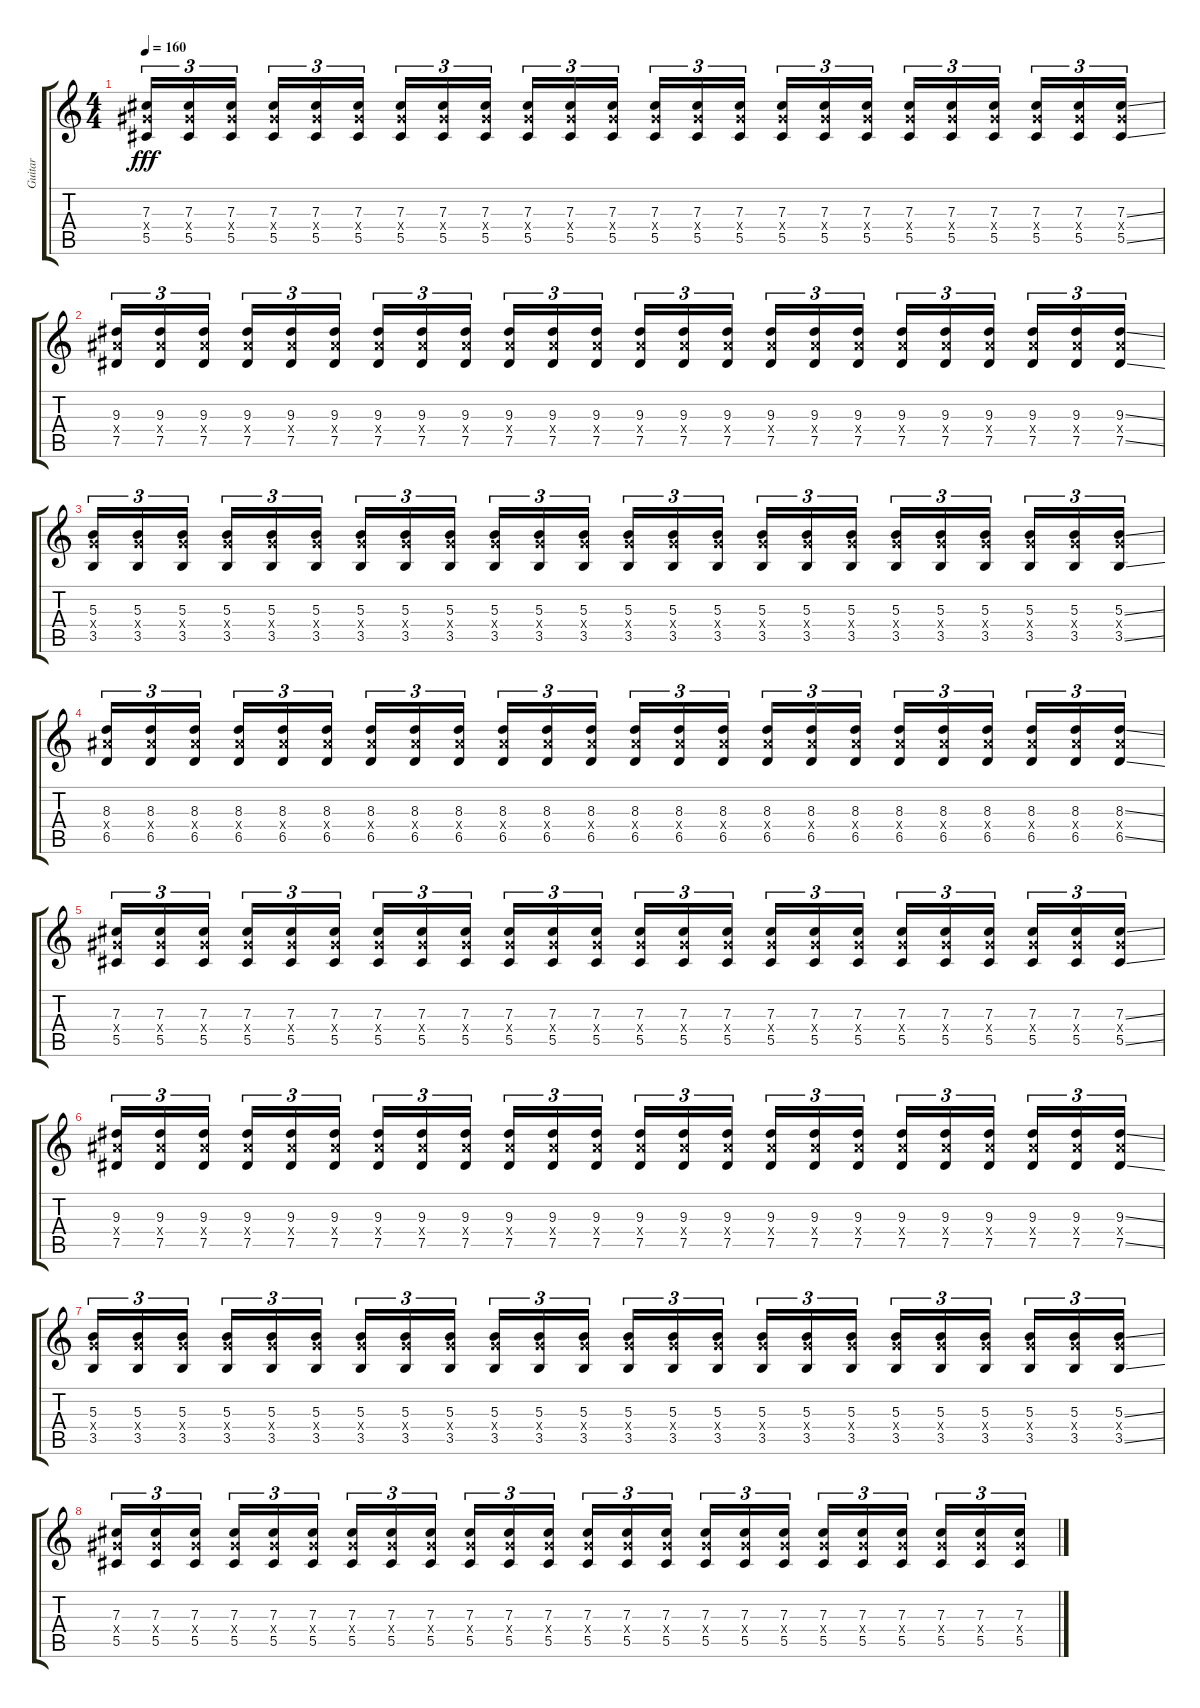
\track ("Guitar" "Guitar") {instrument overdrivenguitar}
\staff {score tabs}
\tuning (Eb4 Bb3 Gb3 Db3 Ab2 Db2) {hide}
\ts (4 4)
\tempo 160
\clef g2
\ks c
(7.3 7.4{x} 5.5).16{tu (3 2) dy fff} (7.3 7.4{x} 5.5).16{tu (3 2)} (7.3 7.4{x} 5.5).16{tu (3 2)} (7.3 7.4{x} 5.5).16{tu (3 2)} (7.3 7.4{x} 5.5).16{tu (3 2)} (7.3 7.4{x} 5.5).16{tu (3 2)} (7.3 7.4{x} 5.5).16{tu (3 2)} (7.3 7.4{x} 5.5).16{tu (3 2)} (7.3 7.4{x} 5.5).16{tu (3 2)} (7.3 7.4{x} 5.5).16{tu (3 2)} (7.3 7.4{x} 5.5).16{tu (3 2)} (7.3 7.4{x} 5.5).16{tu (3 2)} (7.3 7.4{x} 5.5).16{tu (3 2)} (7.3 7.4{x} 5.5).16{tu (3 2)} (7.3 7.4{x} 5.5).16{tu (3 2)} (7.3 7.4{x} 5.5).16{tu (3 2)} (7.3 7.4{x} 5.5).16{tu (3 2)} (7.3 7.4{x} 5.5).16{tu (3 2)} (7.3 7.4{x} 5.5).16{tu (3 2)} (7.3 7.4{x} 5.5).16{tu (3 2)} (7.3 7.4{x} 5.5).16{tu (3 2)} (7.3 7.4{x} 5.5).16{tu (3 2)} (7.3 7.4{x} 5.5).16{tu (3 2)} (7.3{ss} 7.4{x} 5.5{ss}).16{tu (3 2)} |
(9.3 9.4{x} 7.5).16{tu (3 2)} (9.3 9.4{x} 7.5).16{tu (3 2)} (9.3 9.4{x} 7.5).16{tu (3 2)} (9.3 9.4{x} 7.5).16{tu (3 2)} (9.3 9.4{x} 7.5).16{tu (3 2)} (9.3 9.4{x} 7.5).16{tu (3 2)} (9.3 9.4{x} 7.5).16{tu (3 2)} (9.3 9.4{x} 7.5).16{tu (3 2)} (9.3 9.4{x} 7.5).16{tu (3 2)} (9.3 9.4{x} 7.5).16{tu (3 2)} (9.3 9.4{x} 7.5).16{tu (3 2)} (9.3 9.4{x} 7.5).16{tu (3 2)} (9.3 9.4{x} 7.5).16{tu (3 2)} (9.3 9.4{x} 7.5).16{tu (3 2)} (9.3 9.4{x} 7.5).16{tu (3 2)} (9.3 9.4{x} 7.5).16{tu (3 2)} (9.3 9.4{x} 7.5).16{tu (3 2)} (9.3 9.4{x} 7.5).16{tu (3 2)} (9.3 9.4{x} 7.5).16{tu (3 2)} (9.3 9.4{x} 7.5).16{tu (3 2)} (9.3 9.4{x} 7.5).16{tu (3 2)} (9.3 9.4{x} 7.5).16{tu (3 2)} (9.3 9.4{x} 7.5).16{tu (3 2)} (9.3{ss} 9.4{x} 7.5{ss}).16{tu (3 2)} |
(5.3 6.4{x} 3.5).16{tu (3 2)} (5.3 6.4{x} 3.5).16{tu (3 2)} (5.3 6.4{x} 3.5).16{tu (3 2)} (5.3 6.4{x} 3.5).16{tu (3 2)} (5.3 6.4{x} 3.5).16{tu (3 2)} (5.3 6.4{x} 3.5).16{tu (3 2)} (5.3 6.4{x} 3.5).16{tu (3 2)} (5.3 6.4{x} 3.5).16{tu (3 2)} (5.3 6.4{x} 3.5).16{tu (3 2)} (5.3 6.4{x} 3.5).16{tu (3 2)} (5.3 6.4{x} 3.5).16{tu (3 2)} (5.3 6.4{x} 3.5).16{tu (3 2)} (5.3 6.4{x} 3.5).16{tu (3 2)} (5.3 6.4{x} 3.5).16{tu (3 2)} (5.3 6.4{x} 3.5).16{tu (3 2)} (5.3 6.4{x} 3.5).16{tu (3 2)} (5.3 6.4{x} 3.5).16{tu (3 2)} (5.3 6.4{x} 3.5).16{tu (3 2)} (5.3 6.4{x} 3.5).16{tu (3 2)} (5.3 6.4{x} 3.5).16{tu (3 2)} (5.3 6.4{x} 3.5).16{tu (3 2)} (5.3 6.4{x} 3.5).16{tu (3 2)} (5.3 6.4{x} 3.5).16{tu (3 2)} (5.3{ss} 6.4{x} 3.5{ss}).16{tu (3 2)} |
(8.3 9.4{x} 6.5).16{tu (3 2)} (8.3 9.4{x} 6.5).16{tu (3 2)} (8.3 9.4{x} 6.5).16{tu (3 2)} (8.3 9.4{x} 6.5).16{tu (3 2)} (8.3 9.4{x} 6.5).16{tu (3 2)} (8.3 9.4{x} 6.5).16{tu (3 2)} (8.3 9.4{x} 6.5).16{tu (3 2)} (8.3 9.4{x} 6.5).16{tu (3 2)} (8.3 9.4{x} 6.5).16{tu (3 2)} (8.3 9.4{x} 6.5).16{tu (3 2)} (8.3 9.4{x} 6.5).16{tu (3 2)} (8.3 9.4{x} 6.5).16{tu (3 2)} (8.3 9.4{x} 6.5).16{tu (3 2)} (8.3 9.4{x} 6.5).16{tu (3 2)} (8.3 9.4{x} 6.5).16{tu (3 2)} (8.3 9.4{x} 6.5).16{tu (3 2)} (8.3 9.4{x} 6.5).16{tu (3 2)} (8.3 9.4{x} 6.5).16{tu (3 2)} (8.3 9.4{x} 6.5).16{tu (3 2)} (8.3 9.4{x} 6.5).16{tu (3 2)} (8.3 9.4{x} 6.5).16{tu (3 2)} (8.3 9.4{x} 6.5).16{tu (3 2)} (8.3 9.4{x} 6.5).16{tu (3 2)} (8.3{ss} 9.4{x} 6.5{ss}).16{tu (3 2)} |
(7.3 7.4{x} 5.5).16{tu (3 2)} (7.3 7.4{x} 5.5).16{tu (3 2)} (7.3 7.4{x} 5.5).16{tu (3 2)} (7.3 7.4{x} 5.5).16{tu (3 2)} (7.3 7.4{x} 5.5).16{tu (3 2)} (7.3 7.4{x} 5.5).16{tu (3 2)} (7.3 7.4{x} 5.5).16{tu (3 2)} (7.3 7.4{x} 5.5).16{tu (3 2)} (7.3 7.4{x} 5.5).16{tu (3 2)} (7.3 7.4{x} 5.5).16{tu (3 2)} (7.3 7.4{x} 5.5).16{tu (3 2)} (7.3 7.4{x} 5.5).16{tu (3 2)} (7.3 7.4{x} 5.5).16{tu (3 2)} (7.3 7.4{x} 5.5).16{tu (3 2)} (7.3 7.4{x} 5.5).16{tu (3 2)} (7.3 7.4{x} 5.5).16{tu (3 2)} (7.3 7.4{x} 5.5).16{tu (3 2)} (7.3 7.4{x} 5.5).16{tu (3 2)} (7.3 7.4{x} 5.5).16{tu (3 2)} (7.3 7.4{x} 5.5).16{tu (3 2)} (7.3 7.4{x} 5.5).16{tu (3 2)} (7.3 7.4{x} 5.5).16{tu (3 2)} (7.3 7.4{x} 5.5).16{tu (3 2)} (7.3{ss} 7.4{x} 5.5{ss}).16{tu (3 2)} |
(9.3 9.4{x} 7.5).16{tu (3 2)} (9.3 9.4{x} 7.5).16{tu (3 2)} (9.3 9.4{x} 7.5).16{tu (3 2)} (9.3 9.4{x} 7.5).16{tu (3 2)} (9.3 9.4{x} 7.5).16{tu (3 2)} (9.3 9.4{x} 7.5).16{tu (3 2)} (9.3 9.4{x} 7.5).16{tu (3 2)} (9.3 9.4{x} 7.5).16{tu (3 2)} (9.3 9.4{x} 7.5).16{tu (3 2)} (9.3 9.4{x} 7.5).16{tu (3 2)} (9.3 9.4{x} 7.5).16{tu (3 2)} (9.3 9.4{x} 7.5).16{tu (3 2)} (9.3 9.4{x} 7.5).16{tu (3 2)} (9.3 9.4{x} 7.5).16{tu (3 2)} (9.3 9.4{x} 7.5).16{tu (3 2)} (9.3 9.4{x} 7.5).16{tu (3 2)} (9.3 9.4{x} 7.5).16{tu (3 2)} (9.3 9.4{x} 7.5).16{tu (3 2)} (9.3 9.4{x} 7.5).16{tu (3 2)} (9.3 9.4{x} 7.5).16{tu (3 2)} (9.3 9.4{x} 7.5).16{tu (3 2)} (9.3 9.4{x} 7.5).16{tu (3 2)} (9.3 9.4{x} 7.5).16{tu (3 2)} (9.3{ss} 9.4{x} 7.5{ss}).16{tu (3 2)} |
(5.3 6.4{x} 3.5).16{tu (3 2)} (5.3 6.4{x} 3.5).16{tu (3 2)} (5.3 6.4{x} 3.5).16{tu (3 2)} (5.3 6.4{x} 3.5).16{tu (3 2)} (5.3 6.4{x} 3.5).16{tu (3 2)} (5.3 6.4{x} 3.5).16{tu (3 2)} (5.3 6.4{x} 3.5).16{tu (3 2)} (5.3 6.4{x} 3.5).16{tu (3 2)} (5.3 6.4{x} 3.5).16{tu (3 2)} (5.3 6.4{x} 3.5).16{tu (3 2)} (5.3 6.4{x} 3.5).16{tu (3 2)} (5.3 6.4{x} 3.5).16{tu (3 2)} (5.3 6.4{x} 3.5).16{tu (3 2)} (5.3 6.4{x} 3.5).16{tu (3 2)} (5.3 6.4{x} 3.5).16{tu (3 2)} (5.3 6.4{x} 3.5).16{tu (3 2)} (5.3 6.4{x} 3.5).16{tu (3 2)} (5.3 6.4{x} 3.5).16{tu (3 2)} (5.3 6.4{x} 3.5).16{tu (3 2)} (5.3 6.4{x} 3.5).16{tu (3 2)} (5.3 6.4{x} 3.5).16{tu (3 2)} (5.3 6.4{x} 3.5).16{tu (3 2)} (5.3 6.4{x} 3.5).16{tu (3 2)} (5.3{ss} 6.4{x} 3.5{ss}).16{tu (3 2)} |
(7.3 7.4{x} 5.5).16{tu (3 2)} (7.3 7.4{x} 5.5).16{tu (3 2)} (7.3 7.4{x} 5.5).16{tu (3 2)} (7.3 7.4{x} 5.5).16{tu (3 2)} (7.3 7.4{x} 5.5).16{tu (3 2)} (7.3 7.4{x} 5.5).16{tu (3 2)} (7.3 7.4{x} 5.5).16{tu (3 2)} (7.3 7.4{x} 5.5).16{tu (3 2)} (7.3 7.4{x} 5.5).16{tu (3 2)} (7.3 7.4{x} 5.5).16{tu (3 2)} (7.3 7.4{x} 5.5).16{tu (3 2)} (7.3 7.4{x} 5.5).16{tu (3 2)} (7.3 7.4{x} 5.5).16{tu (3 2)} (7.3 7.4{x} 5.5).16{tu (3 2)} (7.3 7.4{x} 5.5).16{tu (3 2)} (7.3 7.4{x} 5.5).16{tu (3 2)} (7.3 7.4{x} 5.5).16{tu (3 2)} (7.3 7.4{x} 5.5).16{tu (3 2)} (7.3 7.4{x} 5.5).16{tu (3 2)} (7.3 7.4{x} 5.5).16{tu (3 2)} (7.3 7.4{x} 5.5).16{tu (3 2)} (7.3 7.4{x} 5.5).16{tu (3 2)} (7.3 7.4{x} 5.5).16{tu (3 2)} (7.3{ss} 7.4{x} 5.5{ss}).16{tu (3 2)}
